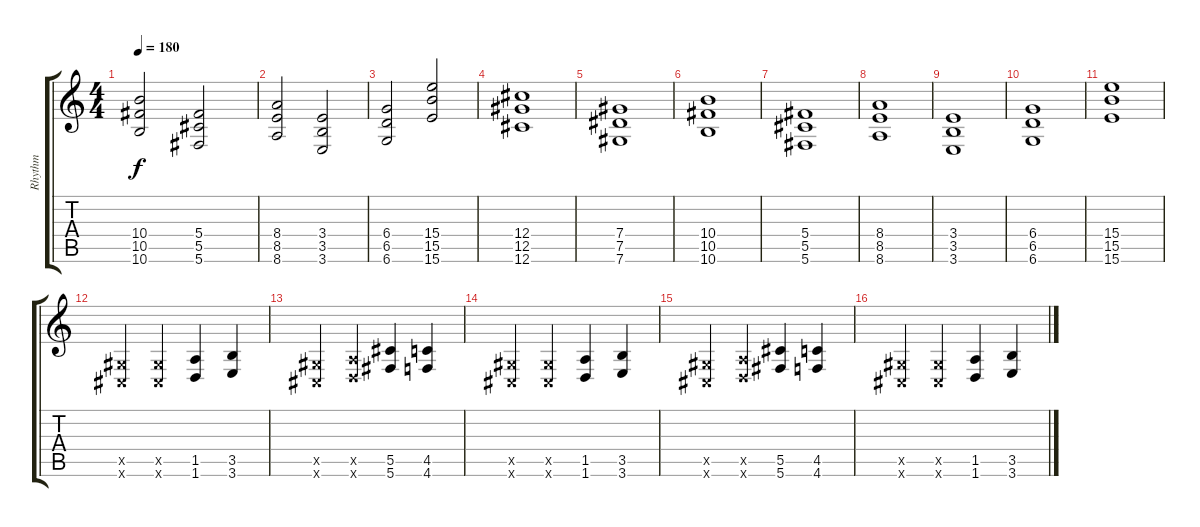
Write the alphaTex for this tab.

\track ("Rhythm" "Rhythm") {instrument distortionguitar}
\staff {score tabs}
\tuning (Eb4 Bb3 Gb3 Db3 Ab2 Db2) {hide}
\ts (4 4)
\tempo 180
\clef g2
\ks c
(10.4 10.5 10.6).2{dy f} (5.4 5.5 5.6).2 |
(8.4 8.5 8.6).2 (3.4 3.5 3.6).2 |
(6.4 6.5 6.6).2 (15.4 15.5 15.6).2 |
(12.4 12.5 12.6).1 |
(7.4 7.5 7.6).1 |
(10.4 10.5 10.6).1 |
(5.4 5.5 5.6).1 |
(8.4 8.5 8.6).1 |
(3.4 3.5 3.6).1 |
(6.4 6.5 6.6).1 |
(15.4 15.5 15.6).1 |
(0.5{x} 0.6{x}).4 (0.5{x} 0.6{x}).4 (1.5 1.6).4 (3.5 3.6).4 |
(0.5{x} 0.6{x}).4 (1.5{x} 1.6{x}).4 (5.5 5.6).4 (4.5 4.6).4 |
(0.5{x} 0.6{x}).4 (0.5{x} 0.6{x}).4 (1.5 1.6).4 (3.5 3.6).4 |
(0.5{x} 0.6{x}).4 (1.5{x} 1.6{x}).4 (5.5 5.6).4 (4.5 4.6).4 |
(0.5{x} 0.6{x}).4 (0.5{x} 0.6{x}).4 (1.5 1.6).4 (3.5 3.6).4
